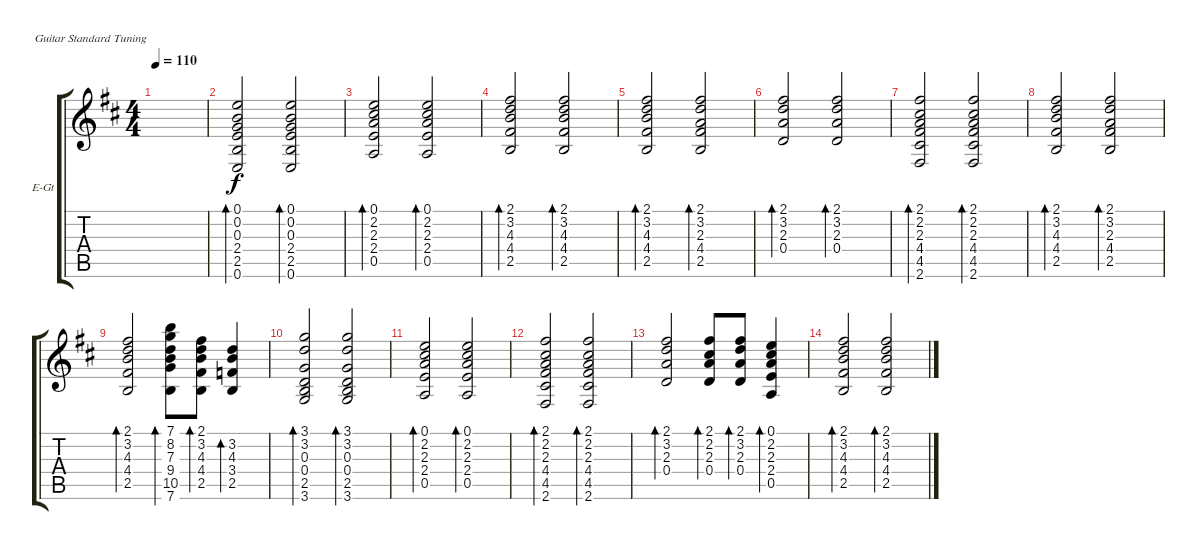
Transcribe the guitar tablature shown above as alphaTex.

\defaultSystemsLayout 4
\bracketExtendMode groupsimilarinstruments
\firstSystemTrackNameOrientation horizontal
\otherSystemsTrackNameOrientation horizontal
\track ("Electric Guitar" "E-Gt") {instrument electricguitarclean}
\staff {score tabs}
\tuning (E4 B3 G3 D3 A2 E2)
\ts (4 4)
\tempo 110
\clef g2
\ks d
|
(0.6 2.5 2.4 0.3 0.2 0.1).2{bd 480} (0.6 2.5 2.4 0.3 0.2 0.1).2{bd 479} |
(2.4 0.5 2.3 2.2 0.1).2{bd 476} (0.5 2.4 2.3 2.2 0.1).2{bd 476} |
(2.5 4.3 2.1 3.2 4.4).2{bd 473} (2.5 4.4 4.3 3.2 2.1).2{bd 473} |
(2.5 4.4 4.3 3.2 2.1).2{bd 470} (2.5 4.4 2.3 3.2 2.1).2{bd 470} |
(0.4 2.3 3.2 2.1).2{bd 470} (0.4 2.3 3.2 2.1).2{bd 470} |
(2.6 4.5 4.4 2.3 2.2 2.1).2{bd 470} (2.6 4.5 4.4 2.2 2.1 2.3).2{bd 470} |
(2.5 4.4 4.3 3.2 2.1).2{bd 470} (2.5 4.4 2.3 3.2 2.1).2{bd 470} |
(2.5 4.4 4.3 3.2 2.1).2{bd 240} (9.4 7.3 8.2 7.1 7.6 10.5).8{bd 240} (2.5 4.4 4.3 3.2 2.1).8{bd 240} (2.5 3.4 3.2 4.3).4{bd 240} |
(3.6 2.5 3.1 3.2 0.3 0.4).2{bd 240} (3.6 2.5 0.4 0.3 3.2 3.1).2{bd 240} |
(0.5 2.4 2.3 2.2 0.1).2{bd 240} (0.5 2.4 2.3 2.2 0.1).2{bd 240} |
(2.6 4.5 4.4 2.3 2.2 2.1).2{bd 240} (2.6 4.5 4.4 2.3 2.2 2.1).2{bd 240} |
(2.3 3.2 2.1 0.4).2{bd 240} (2.3 2.2 2.1 0.4).8{bd 240} (2.3 3.2 2.1 0.4).8{bd 240} (0.5 2.4 2.3 2.2 0.1).4{bd 240} |
(2.5 4.3 3.2 2.1 4.4).2{bd 240} (2.5 4.4 4.3 3.2 2.1).2{bd 240}
